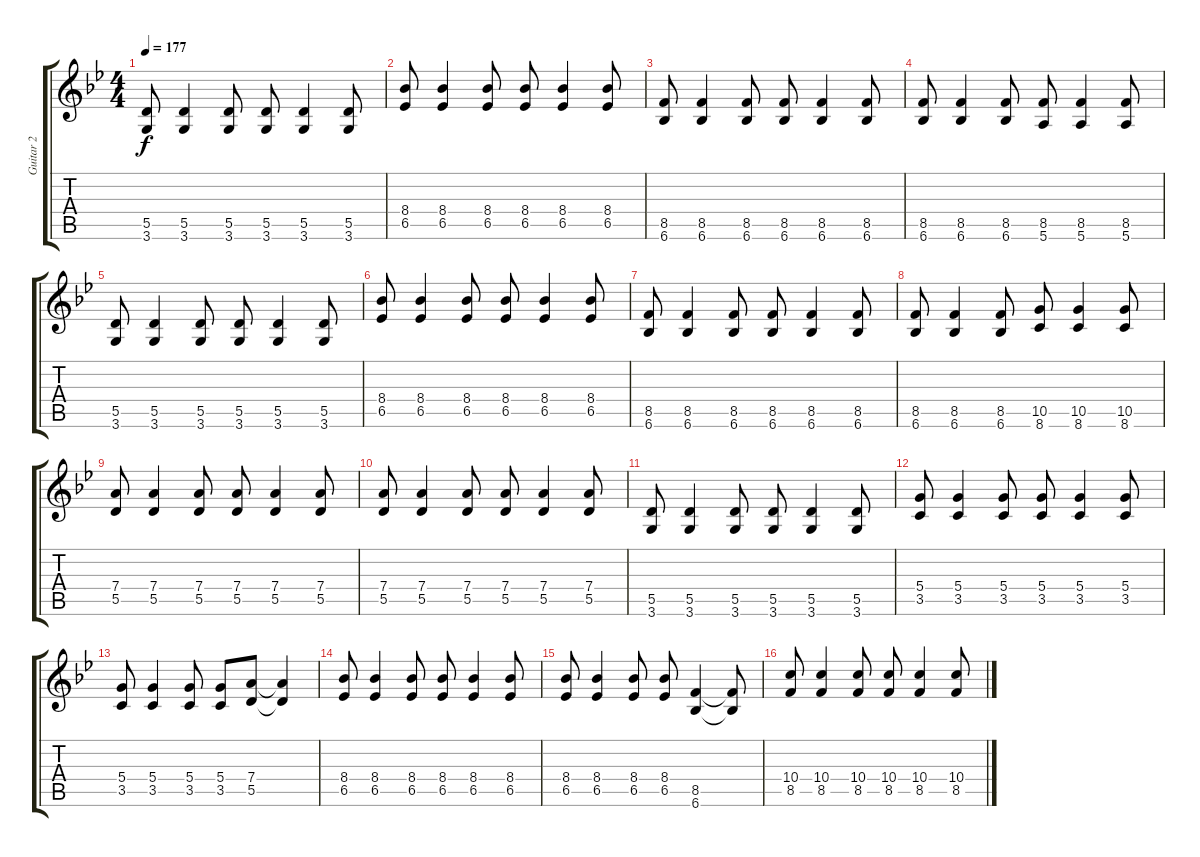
\track ("Guitar 2" "Guitar 2") {instrument overdrivenguitar}
\staff {score tabs}
\tuning (E4 B3 G3 D3 A2 E2) {hide}
\ts (4 4)
\tempo 177
\clef g2
\ks bb
(5.5 3.6).8{dy f volume 14 instrument overdrivenguitar} (5.5 3.6).4 (5.5 3.6).8 (5.5 3.6).8 (5.5 3.6).4 (5.5 3.6).8 |
(8.4 6.5).8 (8.4 6.5).4 (8.4 6.5).8 (8.4 6.5).8 (8.4 6.5).4 (8.4 6.5).8 |
(8.5 6.6).8 (8.5 6.6).4 (8.5 6.6).8 (8.5 6.6).8 (8.5 6.6).4 (8.5 6.6).8 |
(8.5 6.6).8 (8.5 6.6).4 (8.5 6.6).8 (8.5 5.6).8 (8.5 5.6).4 (8.5 5.6).8 |
(5.5 3.6).8 (5.5 3.6).4 (5.5 3.6).8 (5.5 3.6).8 (5.5 3.6).4 (5.5 3.6).8 |
(8.4 6.5).8 (8.4 6.5).4 (8.4 6.5).8 (8.4 6.5).8 (8.4 6.5).4 (8.4 6.5).8 |
(8.5 6.6).8 (8.5 6.6).4 (8.5 6.6).8 (8.5 6.6).8 (8.5 6.6).4 (8.5 6.6).8 |
(8.5 6.6).8 (8.5 6.6).4 (8.5 6.6).8 (10.5 8.6).8 (10.5 8.6).4 (10.5 8.6).8 |
(7.4 5.5).8 (7.4 5.5).4 (7.4 5.5).8 (7.4 5.5).8 (7.4 5.5).4 (7.4 5.5).8 |
(7.4 5.5).8 (7.4 5.5).4 (7.4 5.5).8 (7.4 5.5).8 (7.4 5.5).4 (7.4 5.5).8 |
(5.5 3.6).8 (5.5 3.6).4 (5.5 3.6).8 (5.5 3.6).8 (5.5 3.6).4 (5.5 3.6).8 |
(5.4 3.5).8 (5.4 3.5).4 (5.4 3.5).8 (5.4 3.5).8 (5.4 3.5).4 (5.4 3.5).8 |
(5.4 3.5).8 (5.4 3.5).4 (5.4 3.5).8 (5.4 3.5).8 (7.4 5.5).8 (7.4{t} 5.5{t}).4 |
(8.4 6.5).8 (8.4 6.5).4 (8.4 6.5).8 (8.4 6.5).8 (8.4 6.5).4 (8.4 6.5).8 |
(8.4 6.5).8 (8.4 6.5).4 (8.4 6.5).8 (8.4 6.5).8 (8.5 6.6).4 (8.5{t} 6.6{t}).8 |
(10.4 8.5).8 (10.4 8.5).4 (10.4 8.5).8 (10.4 8.5).8 (10.4 8.5).4 (10.4 8.5).8
